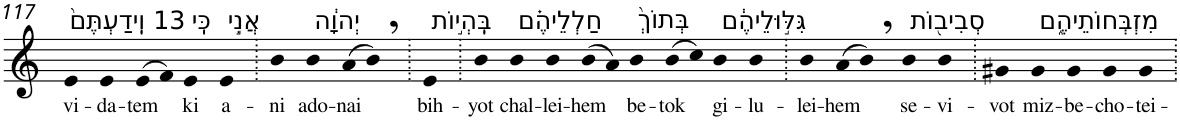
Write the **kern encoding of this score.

**kern	**text
*part1	*part1
*staff1	*staff1
*I"Piano	*
*I'Pno	*
!!LO:PB:g=z
*clefG2	*
*k[]	*
=117	=117
!LO:TX:a:t=13 וִֽידַעְתֶּם֙	!
!	!LO:LY:b
4e	vi-
!	!LO:LY:b
4e	-da-
!	!LO:LY:b
(>8e	-tem
8f)	.
!LO:TX:a:t=כִּֽי	!
!	!LO:LY:b
4e	ki
!LO:TX:a:t=אֲנִ֣י	!
!	!LO:LY:b
4e	a-
=118.	=118.
!	!LO:LY:b
4b	-ni
!LO:TX:a:t=יְהוָ֔ה	!
!	!LO:LY:b
4b	ado-
!	!LO:LY:b
(>8a	-nai
8b,)	.
=119.	=119.
!LO:TX:a:t=בִּֽהְי֣וֹת	!
!	!LO:LY:b
4e	bih-
=120.	=120.
!	!LO:LY:b
4b	-yot
!LO:TX:a:t=חַלְלֵיהֶ֗ם	!
!	!LO:LY:b
4b	chal-
!	!LO:LY:b
4b	-lei-
!	!LO:LY:b
(>8b	-hem
8a)	.
!LO:TX:a:t=בְּתוֹךְ֙	!
!	!LO:LY:b
4b	be-
!	!LO:LY:b
(>8b	-tok
8cc)	.
!LO:TX:a:t=גִּלּ֣וּלֵיהֶ֔ם	!
!	!LO:LY:b
4b	gi-
!	!LO:LY:b
4b	-lu-
=121.	=121.
!	!LO:LY:b
4b	-lei-
!	!LO:LY:b
(>8a	-hem
8b,)	.
!LO:TX:a:t=סְבִיב֖וֹת	!
!	!LO:LY:b
4b	se-
!	!LO:LY:b
4b	-vi-
=122.	=122.
!	!LO:LY:b
4g#X	-vot
!LO:TX:a:t=מִזְבְּחוֹתֵיהֶ֑ם	!
!	!LO:LY:b
4g#	miz-
!	!LO:LY:b
4g#	-be-
!	!LO:LY:b
4g#	-cho-
!	!LO:LY:b
4g#	-tei-
=.	=.
*-	*-
